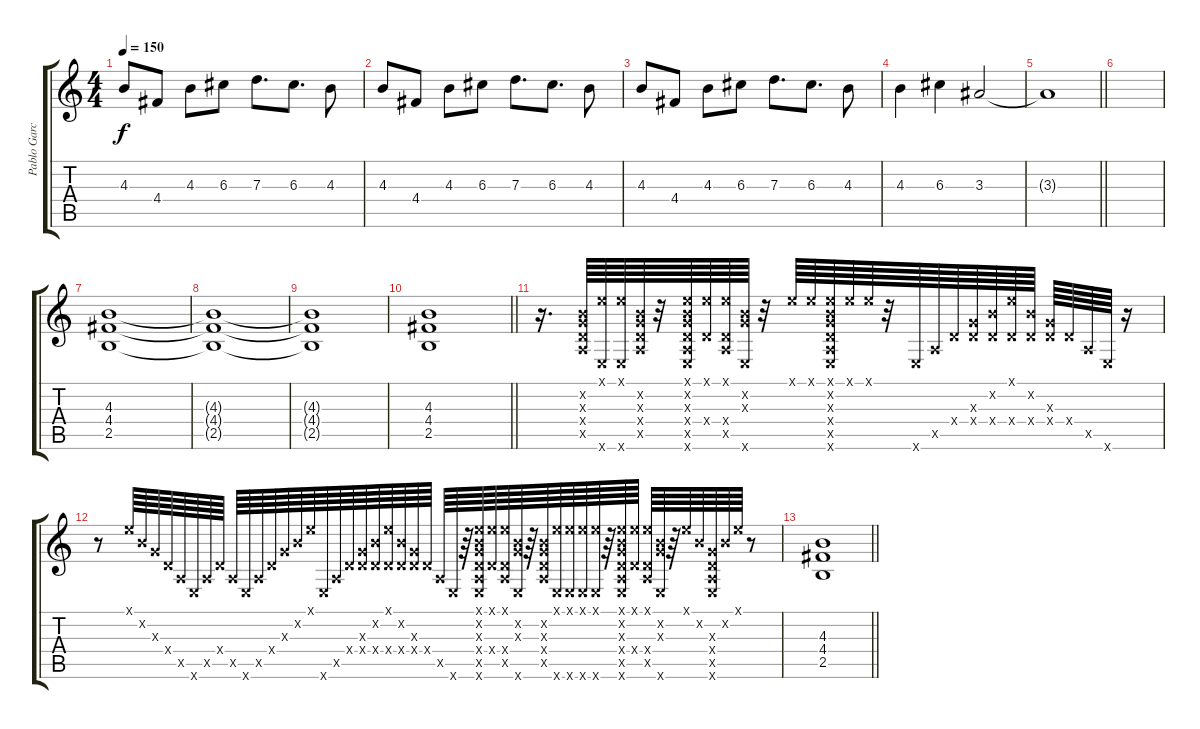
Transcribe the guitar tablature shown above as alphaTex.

\track ("Pablo García" "Pablo Garc") {instrument overdrivenguitar}
\staff {score tabs}
\tuning (E4 B3 G3 D3 A2 E2) {hide}
\ts (4 4)
\tempo 150
\clef g2
\ks c
4.3.8{dy f} 4.4.8 4.3.8 6.3.8 7.3.8{d} 6.3.8{d} 4.3.8 |
4.3.8 4.4.8 4.3.8 6.3.8 7.3.8{d} 6.3.8{d} 4.3.8 |
4.3.8 4.4.8 4.3.8 6.3.8 7.3.8{d} 6.3.8{d} 4.3.8 |
4.3.4 6.3.4 3.3.2 |
\barLineRight lightlight
3.3{t}.1 |
|
(4.3 4.4 2.5).1 |
(4.3{t} 4.4{t} 2.5{t}).1 |
(4.3{t} 4.4{t} 2.5{t}).1 |
\barLineRight lightlight
(4.3 4.4 2.5).1 |
r.16{d} (0.2{x} 0.3{x} 0.4{x} 0.5{x}).64 (0.1{x} 0.6{x}).64 (0.1{x} 0.6{x}).64 (0.2{x} 0.3{x} 0.4{x} 0.5{x}).64 r.32 (0.1{x} 0.2{x} 0.3{x} 0.4{x} 0.5{x} 0.6{x}).64 (0.1{x} 0.4{x}).64 (0.1{x} 0.4{x} 0.5{x}).64 (0.2{x} 0.3{x} 0.6{x}).64 r.32 0.1{x}.64 0.1{x}.64 (0.1{x} 0.2{x} 0.3{x} 0.4{x} 0.5{x} 0.6{x}).64 0.1{x}.64 0.1{x}.64 r.32 0.6{x}.64 0.5{x}.64 0.4{x}.64 (0.3{x} 0.4{x}).64 (0.2{x} 0.4{x}).64 (0.1{x} 0.4{x}).64 (0.2{x} 0.4{x}).64 (0.3{x} 0.4{x}).64 0.4{x}.64 0.5{x}.64 0.6{x}.64 r.16 |
r.8 0.1{x}.64 0.2{x}.64 0.3{x}.64 0.4{x}.64 0.5{x}.64 0.6{x}.64 0.5{x}.64 0.4{x}.64 0.5{x}.64 0.6{x}.64 0.5{x}.64 0.4{x}.64 0.3{x}.64 0.2{x}.64 0.1{x}.64 0.6{x}.64 0.5{x}.64 0.4{x}.64 (0.3{x} 0.4{x}).64 (0.2{x} 0.4{x}).64 (0.1{x} 0.4{x}).64 (0.2{x} 0.4{x}).64 (0.3{x} 0.4{x}).64 0.4{x}.64 0.5{x}.64 0.6{x}.64 r.64 (0.1{x} 0.2{x} 0.3{x} 0.4{x} 0.5{x} 0.6{x}).64 (0.1{x} 0.4{x}).64 (0.1{x} 0.4{x} 0.5{x}).64 (0.2{x} 0.3{x} 0.6{x}).64 r.64 (0.2{x} 0.3{x} 0.4{x} 0.5{x}).64 (0.1{x} 0.6{x}).64 (0.1{x} 0.6{x}).64 (0.1{x} 0.6{x}).64 (0.1{x} 0.6{x}).64 r.64 (0.1{x} 0.2{x} 0.3{x} 0.4{x} 0.5{x} 0.6{x}).64 (0.1{x} 0.4{x}).64 (0.1{x} 0.4{x} 0.5{x}).64 (0.2{x} 0.3{x} 0.6{x}).64 r.64 0.1{x}.64 0.2{x}.64 (0.3{x} 0.4{x} 0.5{x} 0.6{x}).64 0.2{x}.64 0.1{x}.64 r.8 |
\barLineRight lightlight
(4.3 4.4 2.5).1
